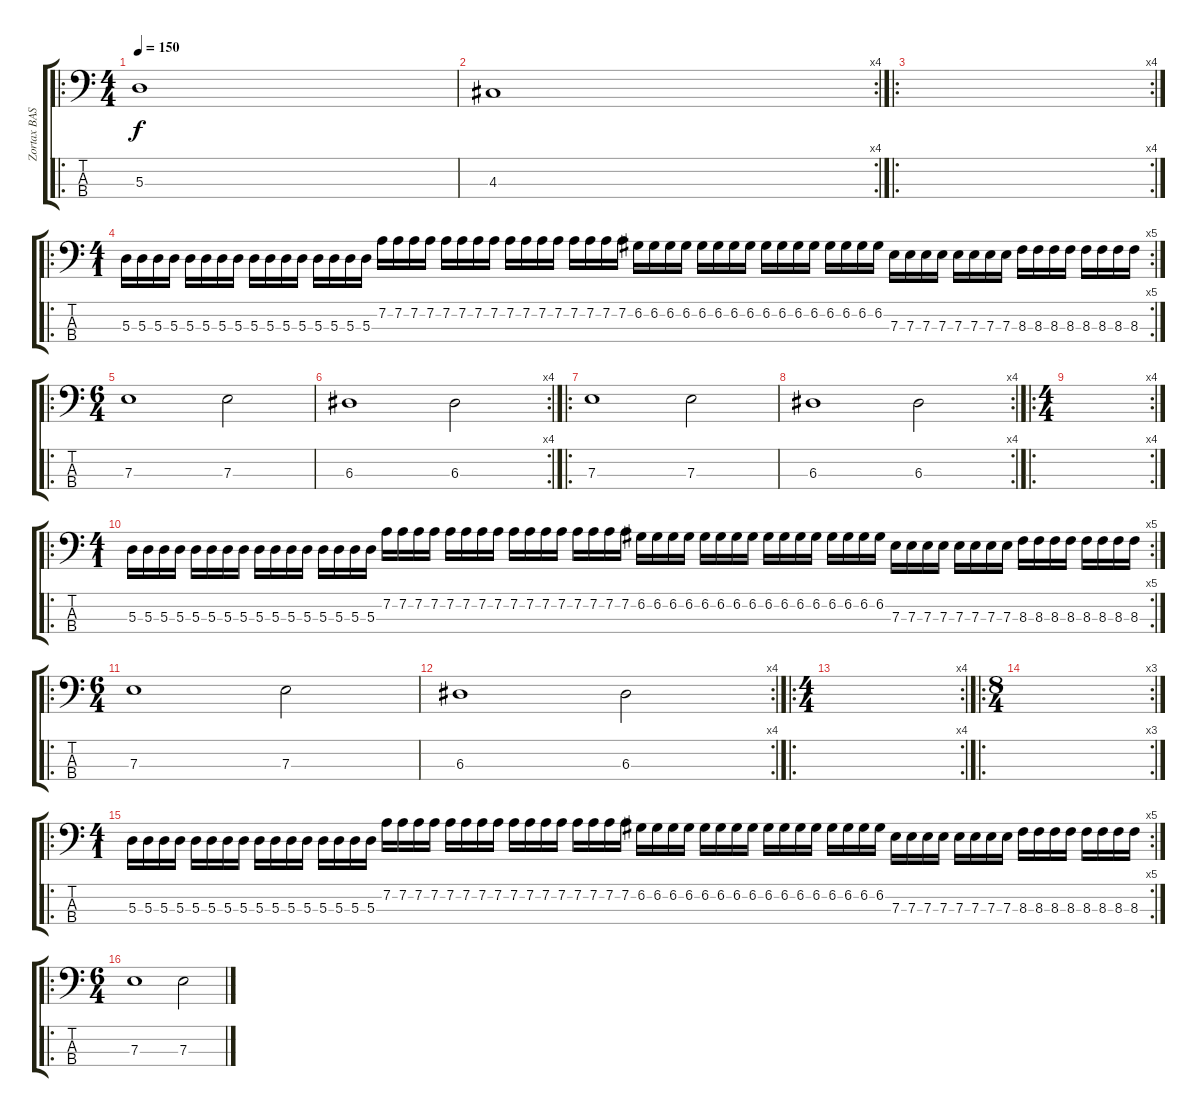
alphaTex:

\track ("Zortax BASS" "Zortax BAS") {instrument electricbassfinger}
\staff {score tabs}
\tuning (G2 D2 A1 E1) {hide}
\ro
\ts (4 4)
\tempo 150
\clef f4
\ks c
5.3.1{dy f instrument electricbassfinger} |
\rc 4
4.3.1 |
\ro
\rc 4
|
\ro
\rc 5
\ts (4 1)
5.3.16 5.3.16 5.3.16 5.3.16 5.3.16 5.3.16 5.3.16 5.3.16 5.3.16 5.3.16 5.3.16 5.3.16 5.3.16 5.3.16 5.3.16 5.3.16 7.2.16 7.2.16 7.2.16 7.2.16 7.2.16 7.2.16 7.2.16 7.2.16 7.2.16 7.2.16 7.2.16 7.2.16 7.2.16 7.2.16 7.2.16 7.2.16 6.2.16 6.2.16 6.2.16 6.2.16 6.2.16 6.2.16 6.2.16 6.2.16 6.2.16 6.2.16 6.2.16 6.2.16 6.2.16 6.2.16 6.2.16 6.2.16 7.3.16 7.3.16 7.3.16 7.3.16 7.3.16 7.3.16 7.3.16 7.3.16 8.3.16 8.3.16 8.3.16 8.3.16 8.3.16 8.3.16 8.3.16 8.3.16 |
\ro
\ts (6 4)
7.3.1 7.3.2 |
\rc 4
6.3.1 6.3.2 |
\ro
7.3.1 7.3.2 |
\rc 4
6.3.1 6.3.2 |
\ro
\rc 4
\ts (4 4)
|
\ro
\rc 5
\ts (4 1)
5.3.16 5.3.16 5.3.16 5.3.16 5.3.16 5.3.16 5.3.16 5.3.16 5.3.16 5.3.16 5.3.16 5.3.16 5.3.16 5.3.16 5.3.16 5.3.16 7.2.16 7.2.16 7.2.16 7.2.16 7.2.16 7.2.16 7.2.16 7.2.16 7.2.16 7.2.16 7.2.16 7.2.16 7.2.16 7.2.16 7.2.16 7.2.16 6.2.16 6.2.16 6.2.16 6.2.16 6.2.16 6.2.16 6.2.16 6.2.16 6.2.16 6.2.16 6.2.16 6.2.16 6.2.16 6.2.16 6.2.16 6.2.16 7.3.16 7.3.16 7.3.16 7.3.16 7.3.16 7.3.16 7.3.16 7.3.16 8.3.16 8.3.16 8.3.16 8.3.16 8.3.16 8.3.16 8.3.16 8.3.16 |
\ro
\ts (6 4)
7.3.1 7.3.2 |
\rc 4
6.3.1 6.3.2 |
\ro
\rc 4
\ts (4 4)
|
\ro
\rc 3
\ts (8 4)
|
\ro
\rc 5
\ts (4 1)
5.3.16 5.3.16 5.3.16 5.3.16 5.3.16 5.3.16 5.3.16 5.3.16 5.3.16 5.3.16 5.3.16 5.3.16 5.3.16 5.3.16 5.3.16 5.3.16 7.2.16 7.2.16 7.2.16 7.2.16 7.2.16 7.2.16 7.2.16 7.2.16 7.2.16 7.2.16 7.2.16 7.2.16 7.2.16 7.2.16 7.2.16 7.2.16 6.2.16 6.2.16 6.2.16 6.2.16 6.2.16 6.2.16 6.2.16 6.2.16 6.2.16 6.2.16 6.2.16 6.2.16 6.2.16 6.2.16 6.2.16 6.2.16 7.3.16 7.3.16 7.3.16 7.3.16 7.3.16 7.3.16 7.3.16 7.3.16 8.3.16 8.3.16 8.3.16 8.3.16 8.3.16 8.3.16 8.3.16 8.3.16 |
\ro
\ts (6 4)
7.3.1 7.3.2
